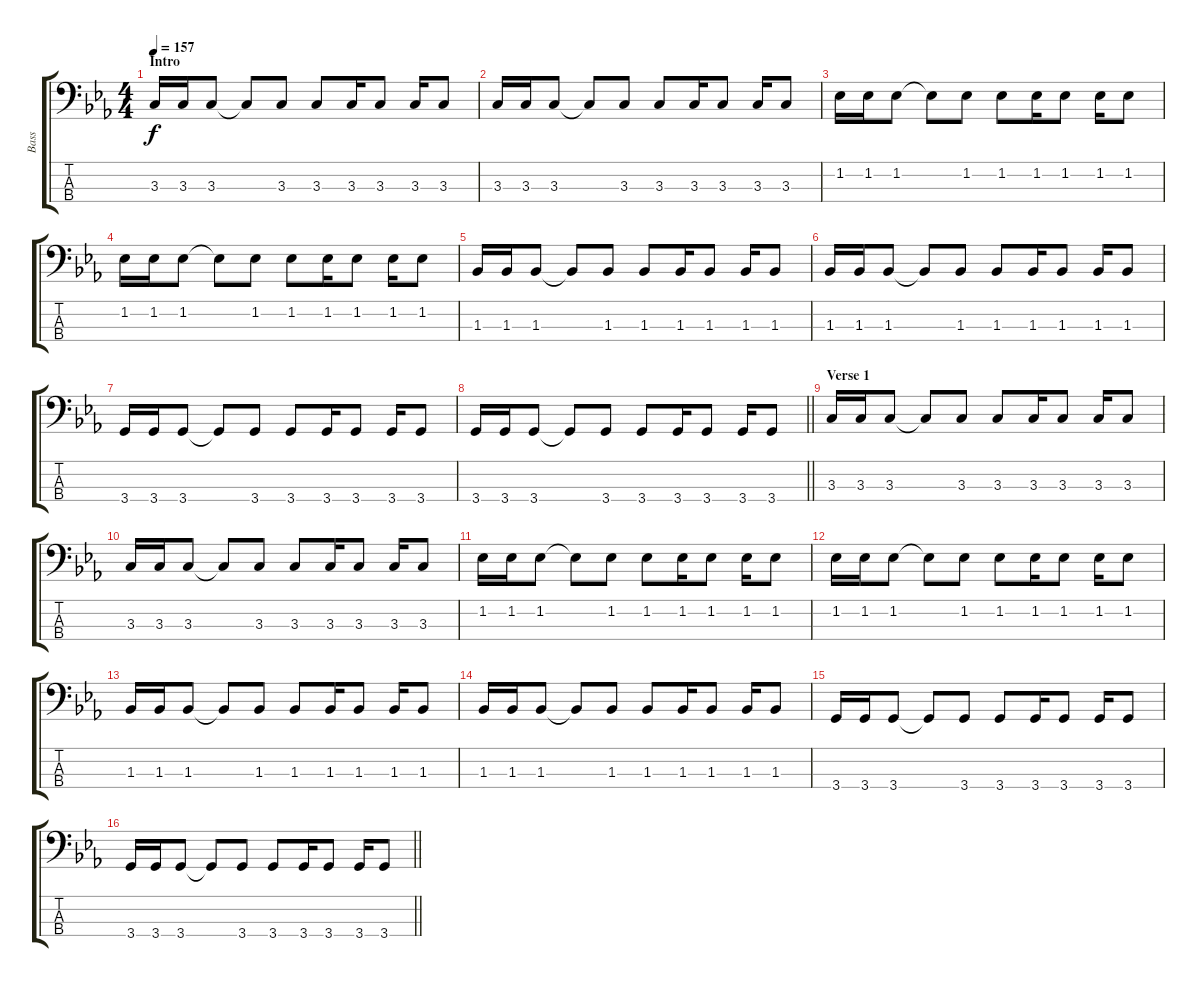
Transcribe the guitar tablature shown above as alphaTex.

\track ("Bass" "Bass") {instrument electricbasspick}
\staff {score tabs}
\tuning (G2 D2 A1 E1) {hide}
\ts (4 4)
\section ("" "Intro")
\tempo 157
\clef f4
\ks eb
3.3.16{dy f instrument electricbasspick} 3.3.16 3.3.8 3.3{t}.8 3.3.8 3.3.8 3.3.16 3.3.8 3.3.16 3.3.8 |
3.3.16 3.3.16 3.3.8 3.3{t}.8 3.3.8 3.3.8 3.3.16 3.3.8 3.3.16 3.3.8 |
1.2.16 1.2.16 1.2.8 1.2{t}.8 1.2.8 1.2.8 1.2.16 1.2.8 1.2.16 1.2.8 |
1.2.16 1.2.16 1.2.8 1.2{t}.8 1.2.8 1.2.8 1.2.16 1.2.8 1.2.16 1.2.8 |
1.3.16 1.3.16 1.3.8 1.3{t}.8 1.3.8 1.3.8 1.3.16 1.3.8 1.3.16 1.3.8 |
1.3.16 1.3.16 1.3.8 1.3{t}.8 1.3.8 1.3.8 1.3.16 1.3.8 1.3.16 1.3.8 |
3.4.16 3.4.16 3.4.8 3.4{t}.8 3.4.8 3.4.8 3.4.16 3.4.8 3.4.16 3.4.8 |
\barLineRight lightlight
3.4.16 3.4.16 3.4.8 3.4{t}.8 3.4.8 3.4.8 3.4.16 3.4.8 3.4.16 3.4.8 |
\section ("" "Verse 1")
3.3.16 3.3.16 3.3.8 3.3{t}.8 3.3.8 3.3.8 3.3.16 3.3.8 3.3.16 3.3.8 |
3.3.16 3.3.16 3.3.8 3.3{t}.8 3.3.8 3.3.8 3.3.16 3.3.8 3.3.16 3.3.8 |
1.2.16 1.2.16 1.2.8 1.2{t}.8 1.2.8 1.2.8 1.2.16 1.2.8 1.2.16 1.2.8 |
1.2.16 1.2.16 1.2.8 1.2{t}.8 1.2.8 1.2.8 1.2.16 1.2.8 1.2.16 1.2.8 |
1.3.16 1.3.16 1.3.8 1.3{t}.8 1.3.8 1.3.8 1.3.16 1.3.8 1.3.16 1.3.8 |
1.3.16 1.3.16 1.3.8 1.3{t}.8 1.3.8 1.3.8 1.3.16 1.3.8 1.3.16 1.3.8 |
3.4.16 3.4.16 3.4.8 3.4{t}.8 3.4.8 3.4.8 3.4.16 3.4.8 3.4.16 3.4.8 |
\barLineRight lightlight
3.4.16 3.4.16 3.4.8 3.4{t}.8 3.4.8 3.4.8 3.4.16 3.4.8 3.4.16 3.4.8
